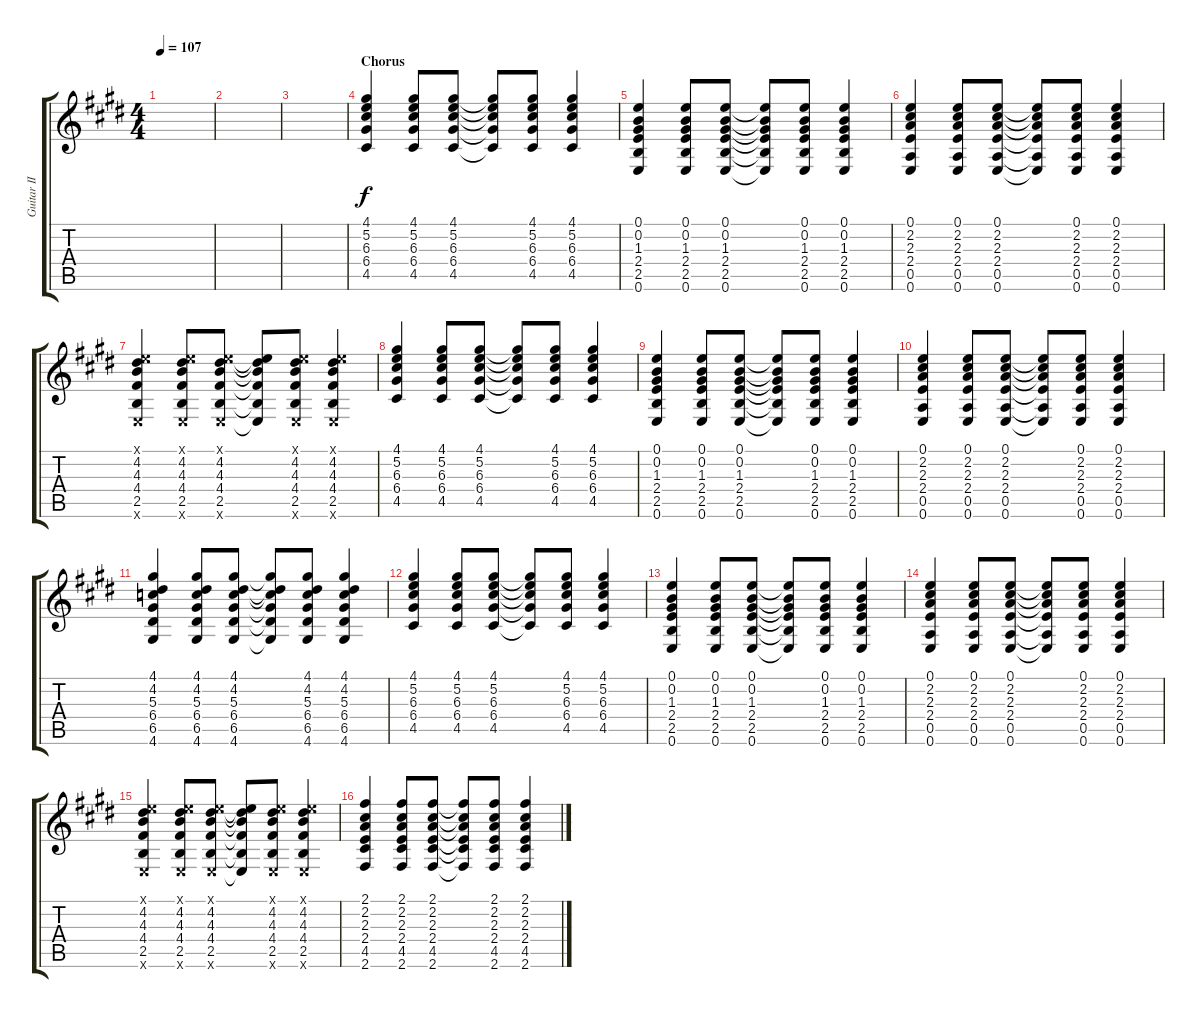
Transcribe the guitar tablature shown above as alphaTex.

\track ("Guitar II" "Guitar II") {instrument distortionguitar}
\staff {score tabs}
\tuning (E4 B3 G3 D3 A2 E2) {hide}
\ts (4 4)
\tempo 107
\clef g2
\ks c#minor
|
|
|
\section ("" "Chorus")
(4.1 5.2 6.3 6.4 4.5).4 (4.1 5.2 6.3 6.4 4.5).8 (4.1 5.2 6.3 6.4 4.5).8 (4.1{t} 5.2{t} 6.3{t} 6.4{t} 4.5{t}).8 (4.1 5.2 6.3 6.4 4.5).8 (4.1 5.2 6.3 6.4 4.5).4 |
(0.1 0.2 1.3 2.4 2.5 0.6).4 (0.1 0.2 1.3 2.4 2.5 0.6).8 (0.1 0.2 1.3 2.4 2.5 0.6).8 (0.1{t} 0.2{t} 1.3{t} 2.4{t} 2.5{t} 0.6{t}).8 (0.1 0.2 1.3 2.4 2.5 0.6).8 (0.1 0.2 1.3 2.4 2.5 0.6).4 |
(0.1 2.2 2.3 2.4 0.5 0.6).4 (0.1 2.2 2.3 2.4 0.5 0.6).8 (0.1 2.2 2.3 2.4 0.5 0.6).8 (0.1{t} 2.2{t} 2.3{t} 2.4{t} 0.5{t} 0.6{t}).8 (0.1 2.2 2.3 2.4 0.5 0.6).8 (0.1 2.2 2.3 2.4 0.5 0.6).4 |
(0.1{x} 4.2 4.3 4.4 2.5 0.6{x}).4 (0.1{x} 4.2 4.3 4.4 2.5 0.6{x}).8 (0.1{x} 4.2 4.3 4.4 2.5 0.6{x}).8 (0.1{t} 4.2{t} 4.3{t} 4.4{t} 2.5{t} 0.6{t}).8 (0.1{x} 4.2 4.3 4.4 2.5 0.6{x}).8 (0.1{x} 4.2 4.3 4.4 2.5 0.6{x}).4 |
(4.1 5.2 6.3 6.4 4.5).4 (4.1 5.2 6.3 6.4 4.5).8 (4.1 5.2 6.3 6.4 4.5).8 (4.1{t} 5.2{t} 6.3{t} 6.4{t} 4.5{t}).8 (4.1 5.2 6.3 6.4 4.5).8 (4.1 5.2 6.3 6.4 4.5).4 |
(0.1 0.2 1.3 2.4 2.5 0.6).4 (0.1 0.2 1.3 2.4 2.5 0.6).8 (0.1 0.2 1.3 2.4 2.5 0.6).8 (0.1{t} 0.2{t} 1.3{t} 2.4{t} 2.5{t} 0.6{t}).8 (0.1 0.2 1.3 2.4 2.5 0.6).8 (0.1 0.2 1.3 2.4 2.5 0.6).4 |
(0.1 2.2 2.3 2.4 0.5 0.6).4 (0.1 2.2 2.3 2.4 0.5 0.6).8 (0.1 2.2 2.3 2.4 0.5 0.6).8 (0.1{t} 2.2{t} 2.3{t} 2.4{t} 0.5{t} 0.6{t}).8 (0.1 2.2 2.3 2.4 0.5 0.6).8 (0.1 2.2 2.3 2.4 0.5 0.6).4 |
(4.1 4.2 5.3 6.4 6.5 4.6).4 (4.1 4.2 5.3 6.4 6.5 4.6).8 (4.1 4.2 5.3 6.4 6.5 4.6).8 (4.1{t} 4.2{t} 5.3{t} 6.4{t} 6.5{t} 4.6{t}).8 (4.1 4.2 5.3 6.4 6.5 4.6).8 (4.1 4.2 5.3 6.4 6.5 4.6).4 |
(4.1 5.2 6.3 6.4 4.5).4 (4.1 5.2 6.3 6.4 4.5).8 (4.1 5.2 6.3 6.4 4.5).8 (4.1{t} 5.2{t} 6.3{t} 6.4{t} 4.5{t}).8 (4.1 5.2 6.3 6.4 4.5).8 (4.1 5.2 6.3 6.4 4.5).4 |
(0.1 0.2 1.3 2.4 2.5 0.6).4 (0.1 0.2 1.3 2.4 2.5 0.6).8 (0.1 0.2 1.3 2.4 2.5 0.6).8 (0.1{t} 0.2{t} 1.3{t} 2.4{t} 2.5{t} 0.6{t}).8 (0.1 0.2 1.3 2.4 2.5 0.6).8 (0.1 0.2 1.3 2.4 2.5 0.6).4 |
(0.1 2.2 2.3 2.4 0.5 0.6).4 (0.1 2.2 2.3 2.4 0.5 0.6).8 (0.1 2.2 2.3 2.4 0.5 0.6).8 (0.1{t} 2.2{t} 2.3{t} 2.4{t} 0.5{t} 0.6{t}).8 (0.1 2.2 2.3 2.4 0.5 0.6).8 (0.1 2.2 2.3 2.4 0.5 0.6).4 |
(0.1{x} 4.2 4.3 4.4 2.5 0.6{x}).4 (0.1{x} 4.2 4.3 4.4 2.5 0.6{x}).8 (0.1{x} 4.2 4.3 4.4 2.5 0.6{x}).8 (0.1{t} 4.2{t} 4.3{t} 4.4{t} 2.5{t} 0.6{t}).8 (0.1{x} 4.2 4.3 4.4 2.5 0.6{x}).8 (0.1{x} 4.2 4.3 4.4 2.5 0.6{x}).4 |
(2.1 2.2 2.3 2.4 4.5 2.6).4 (2.1 2.2 2.3 2.4 4.5 2.6).8 (2.1 2.2 2.3 2.4 4.5 2.6).8 (2.1{t} 2.2{t} 2.3{t} 2.4{t} 4.5{t} 2.6{t}).8 (2.1 2.2 2.3 2.4 4.5 2.6).8 (2.1 2.2 2.3 2.4 4.5 2.6).4
